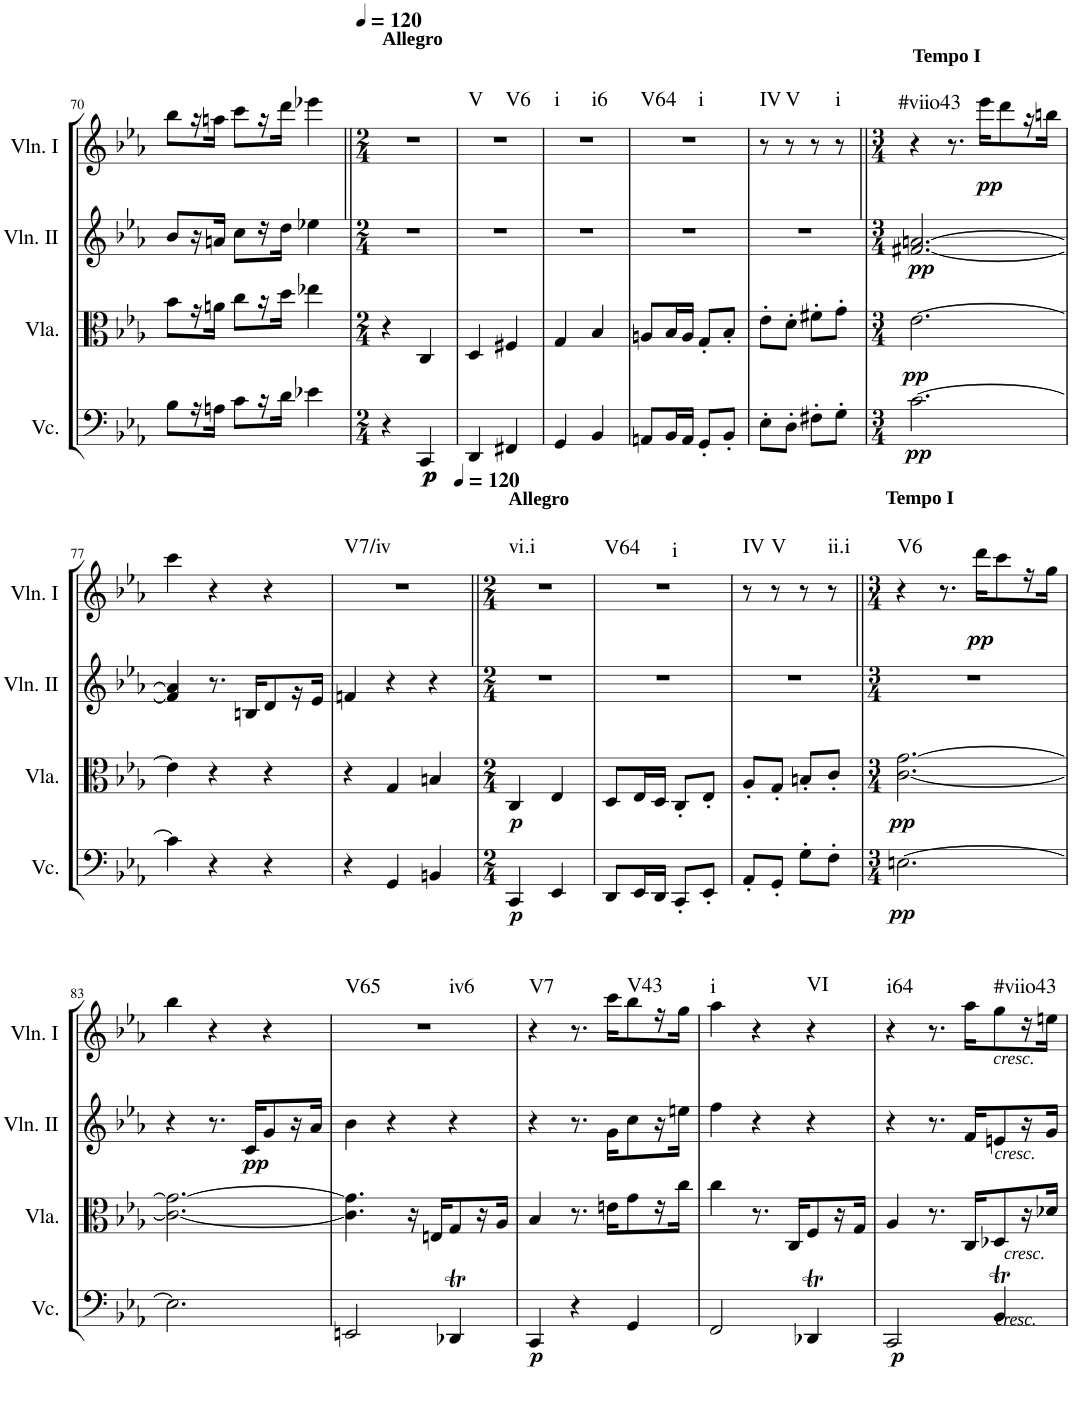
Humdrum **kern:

**kern	**dynam	**kern	**dynam	**kern	**dynam	**kern	**dynam	**harte
*part4	*part4	*part3	*part3	*part2	*part2	*part1	*part1	*part1
*staff4	*staff4	*staff3	*staff3	*staff2	*staff2	*staff1	*staff1	*
*I"Violoncello	*	*I"Viola	*	*I"Violin II	*	*I"Violin I	*	*
*I'Vc.	*	*I'Vla.	*	*I'Vln. II	*	*I'Vln. I	*	*
!!LO:PB:g=z
*clefF4	*	*clefC3	*	*clefG2	*	*clefG2	*	*
*k[b-e-a-]	*	*k[b-e-a-]	*	*k[b-e-a-]	*	*k[b-e-a-]	*	*
*E-:	*	*E-:	*	*E-:	*	*E-:	*	*
*M3/4	*	*M3/4	*	*M3/4	*	*M3/4	*	*
=70	=70	=70	=70	=70	=70	=70	=70	=70
8B-\L	.	8b-\L	.	8b-/L	.	8bb-\L	.	.
16r	.	16r	.	16r	.	16r	.	.
16An\JJ	.	16an\JJ	.	16an/JJ	.	16aan\JJ	.	.
8c\L	.	8cc\L	.	8cc\L	.	8ccc\L	.	.
16r	.	16r	.	16r	.	16r	.	.
16d\JJ	.	16dd\JJ	.	16dd\JJ	.	16ddd\JJ	.	.
4e-X\	.	4ee-X\	.	4ee-X\	.	4eee-X\	.	.
=71||	=71||	=71||	=71||	=71||	=71||	=71||	=71||	=71||
*M2/4	*	*M2/4	*	*M2/4	*	*M2/4	*	*
*	*	*	*	*	*	*MM120	*	*
!	!	!	!	!	!	!LO:TX:a:B:t=Allegro	!	!
4r	.	4r	.	2r	.	2r	.	.
!	!LO:DY:b	!	!	!	!	!	!	!
!	!LO:DY:n=1:b	!	!	!	!	!	!	!
4CC/	p p	4C/	.	.	.	.	.	.
=72	=72	=72	=72	=72	=72	=72	=72	=72
!	!	!	!	!	!	!	!	!LO:H:n=1:kt=V
!	!	!	!	!	!	!	!	!LO:H:n=2:kt=V6
4DD/	.	4D/	.	2r	.	2r	.	N N
4FF#X/	.	4F#X/	.	.	.	.	.	.
=73	=73	=73	=73	=73	=73	=73	=73	=73
!	!	!	!	!	!	!	!	!LO:H:n=1:kt=i
!	!	!	!	!	!	!	!	!LO:H:n=2:kt=i6
4GG/	.	4G/	.	2r	.	2r	.	N N
4BB-/	.	4B-/	.	.	.	.	.	.
=74	=74	=74	=74	=74	=74	=74	=74	=74
!	!	!	!	!	!	!	!	!LO:H:n=1:kt=V64
!	!	!	!	!	!	!	!	!LO:H:n=2:kt=i
8AAn/L	.	8An/L	.	2r	.	2r	.	N N
16BB-/L	.	16B-/L	.	.	.	.	.	.
16AA/JJ	.	16A/JJ	.	.	.	.	.	.
8GG'/L	.	8G'/L	.	.	.	.	.	.
8BB-'/J	.	8B-'/J	.	.	.	.	.	.
=75	=75	=75	=75	=75	=75	=75	=75	=75
!	!	!	!	!	!	!	!	!LO:H:kt=IV
8E-'\L	.	8e-'\L	.	2r	.	8r	.	N
!	!	!	!	!	!	!	!	!LO:H:kt=V
8D'\J	.	8d'\J	.	.	.	8r	.	N
8F#X'\L	.	8f#X'\L	.	.	.	8r	.	.
!	!	!	!	!	!	!	!	!LO:H:kt=i
8G'\J	.	8g'\J	.	.	.	8r	.	N
=76||	=76||	=76||	=76||	=76||	=76||	=76||	=76||	=76||
*M3/4	*	*M3/4	*	*M3/4	*	*M3/4	*	*
!	!	!	!	!	!	!LO:TX:a:B:t=Tempo I	!	!
!	!LO:DY:b	!	!LO:DY:b	!	!LO:DY:b	!	!	!LO:H:kt=#viio43
[2.c\	pp	[2.e-\	pp	[2.f#X/ [2.an/	pp	4r	.	N
.	.	.	.	.	.	8.r	.	.
!	!	!	!	!	!	!	!LO:DY:b	!
.	.	.	.	.	.	16eee-\KL	pp	.
.	.	.	.	.	.	8ddd\	.	.
.	.	.	.	.	.	16r	.	.
.	.	.	.	.	.	16bbn\JJ	.	.
!!LO:LB:g=z
=77	=77	=77	=77	=77	=77	=77	=77	=77
4c\]	.	4e-\]	.	4f#/] 4a/]	.	4ccc\	.	.
4r	.	4r	.	8.r	.	4r	.	.
.	.	.	.	16Bn/KL	.	.	.	.
4r	.	4r	.	8d/	.	4r	.	.
.	.	.	.	16r	.	.	.	.
.	.	.	.	16e-/JJ	.	.	.	.
=78	=78	=78	=78	=78	=78	=78	=78	=78
!	!	!	!	!	!	!	!	!LO:H:kt=V7/iv
4r	.	4r	.	4fn/	.	2.r	.	N
4GG/	.	4G/	.	4r	.	.	.	.
4BBn/	.	4Bn/	.	4r	.	.	.	.
=79||	=79||	=79||	=79||	=79||	=79||	=79||	=79||	=79||
*M2/4	*	*M2/4	*	*M2/4	*	*M2/4	*	*
*	*	*	*	*	*	*MM120	*	*
!	!	!	!	!	!	!LO:TX:a:B:t=Allegro	!	!
!	!LO:DY:b	!	!LO:DY:b	!	!	!	!	!LO:H:kt=vi.i
4CC/	p	4C/	p	2r	.	2r	.	N
4EE-/	.	4E-/	.	.	.	.	.	.
=80	=80	=80	=80	=80	=80	=80	=80	=80
!	!	!	!	!	!	!	!	!LO:H:n=1:kt=V64
!	!	!	!	!	!	!	!	!LO:H:n=2:kt=i
8DD/L	.	8D/L	.	2r	.	2r	.	N N
16EE-/L	.	16E-/L	.	.	.	.	.	.
16DD/JJ	.	16D/JJ	.	.	.	.	.	.
8CC'/L	.	8C'/L	.	.	.	.	.	.
8EE-'/J	.	8E-'/J	.	.	.	.	.	.
=81	=81	=81	=81	=81	=81	=81	=81	=81
!	!	!	!	!	!	!	!	!LO:H:kt=IV
8AA-'/L	.	8A-'/L	.	2r	.	8r	.	N
!	!	!	!	!	!	!	!	!LO:H:kt=V
8GG'/J	.	8G'/J	.	.	.	8r	.	N
8G'\L	.	8Bn'/L	.	.	.	8r	.	.
!	!	!	!	!	!	!	!	!LO:H:kt=ii.i
8F'\J	.	8c'/J	.	.	.	8r	.	N
=82||	=82||	=82||	=82||	=82||	=82||	=82||	=82||	=82||
*M3/4	*	*M3/4	*	*M3/4	*	*M3/4	*	*
!	!	!	!	!	!	!LO:TX:a:B:t=Tempo I	!	!
!	!LO:DY:b	!	!LO:DY:b	!	!	!	!	!LO:H:kt=V6
[2.En\	pp	[2.c\ [2.g\	pp	2.r	.	4r	.	N
.	.	.	.	.	.	8.r	.	.
!	!	!	!	!	!	!	!LO:DY:b	!
.	.	.	.	.	.	16ddd\KL	pp	.
.	.	.	.	.	.	8ccc\	.	.
.	.	.	.	.	.	16r	.	.
.	.	.	.	.	.	16gg\JJ	.	.
!!LO:LB:g=z
=83	=83	=83	=83	=83	=83	=83	=83	=83
2.E\]	.	2.c\_ 2.g\_	.	4r	.	4bb-\	.	.
.	.	.	.	8.r	.	4r	.	.
!	!	!	!	!	!LO:DY:b	!	!	!
.	.	.	.	16c/KL	pp	.	.	.
.	.	.	.	8g/	.	4r	.	.
.	.	.	.	16r	.	.	.	.
.	.	.	.	16a-/JJ	.	.	.	.
=84	=84	=84	=84	=84	=84	=84	=84	=84
!	!	!	!	!	!	!	!	!LO:H:n=1:kt=V65
!	!	!	!	!	!	!	!	!LO:H:n=2:kt=iv6
2EEn/	.	4.c\] 4.g\]	.	4b-\	.	2.r	.	N N
.	.	.	.	4r	.	.	.	.
.	.	16r	.	.	.	.	.	.
.	.	16En/KL	.	.	.	.	.	.
4DD-XT/	.	8G/	.	4r	.	.	.	.
.	.	16r	.	.	.	.	.	.
.	.	16A-/JJ	.	.	.	.	.	.
=85	=85	=85	=85	=85	=85	=85	=85	=85
!	!LO:DY:b	!	!	!	!	!	!	!LO:H:kt=V7
4CC/	p	4B-/	.	4r	.	4r	.	N
4r	.	8.r	.	8.r	.	8.r	.	.
.	.	16en\KL	.	16g\KL	.	16ccc\KL	.	.
!	!	!	!	!	!	!	!	!LO:H:kt=V43
4GG/	.	8g\	.	8cc\	.	8bb-\	.	N
.	.	16r	.	16r	.	16r	.	.
.	.	16cc\JJ	.	16een\JJ	.	16gg\JJ	.	.
=86	=86	=86	=86	=86	=86	=86	=86	=86
!	!	!	!	!	!	!	!	!LO:H:kt=i
2FF/	.	4cc\	.	4ff\	.	4aa-\	.	N
.	.	8.r	.	4r	.	4r	.	.
.	.	16C/KL	.	.	.	.	.	.
!	!	!	!	!	!	!	!	!LO:H:kt=VI
4DD-XT/	.	8F/	.	4r	.	4r	.	N
.	.	16r	.	.	.	.	.	.
.	.	16G/JJ	.	.	.	.	.	.
=87	=87	=87	=87	=87	=87	=87	=87	=87
!	!LO:DY:b	!	!	!	!	!	!	!LO:H:kt=i64
2CC/	p	4A-/	.	4r	.	4r	.	N
.	.	8.r	.	8.r	.	8.r	.	.
.	.	16C/KL	.	16f/KL	.	16aa-\KL	.	.
!	!	!	!	!	!	!LO:TX:b:i:t=cresc.	!	!
!	!	!	!	!LO:TX:b:i:t=cresc.	!	!	!	!
!	!	!LO:TX:b:i:t=cresc.	!	!	!	!	!	!
!LO:TX:a:i:t=cresc.	!	!	!	!	!	!	!	!LO:H:kt=#viio43
4BB-T/	.	8D-X/	.	8en/	.	8gg\	.	N
.	.	16r	.	16r	.	16r	.	.
.	.	16d-X/JJ	.	16g/JJ	.	16een\JJ	.	.
=	=	=	=	=	=	=	=	=
*-	*-	*-	*-	*-	*-	*-	*-	*-
